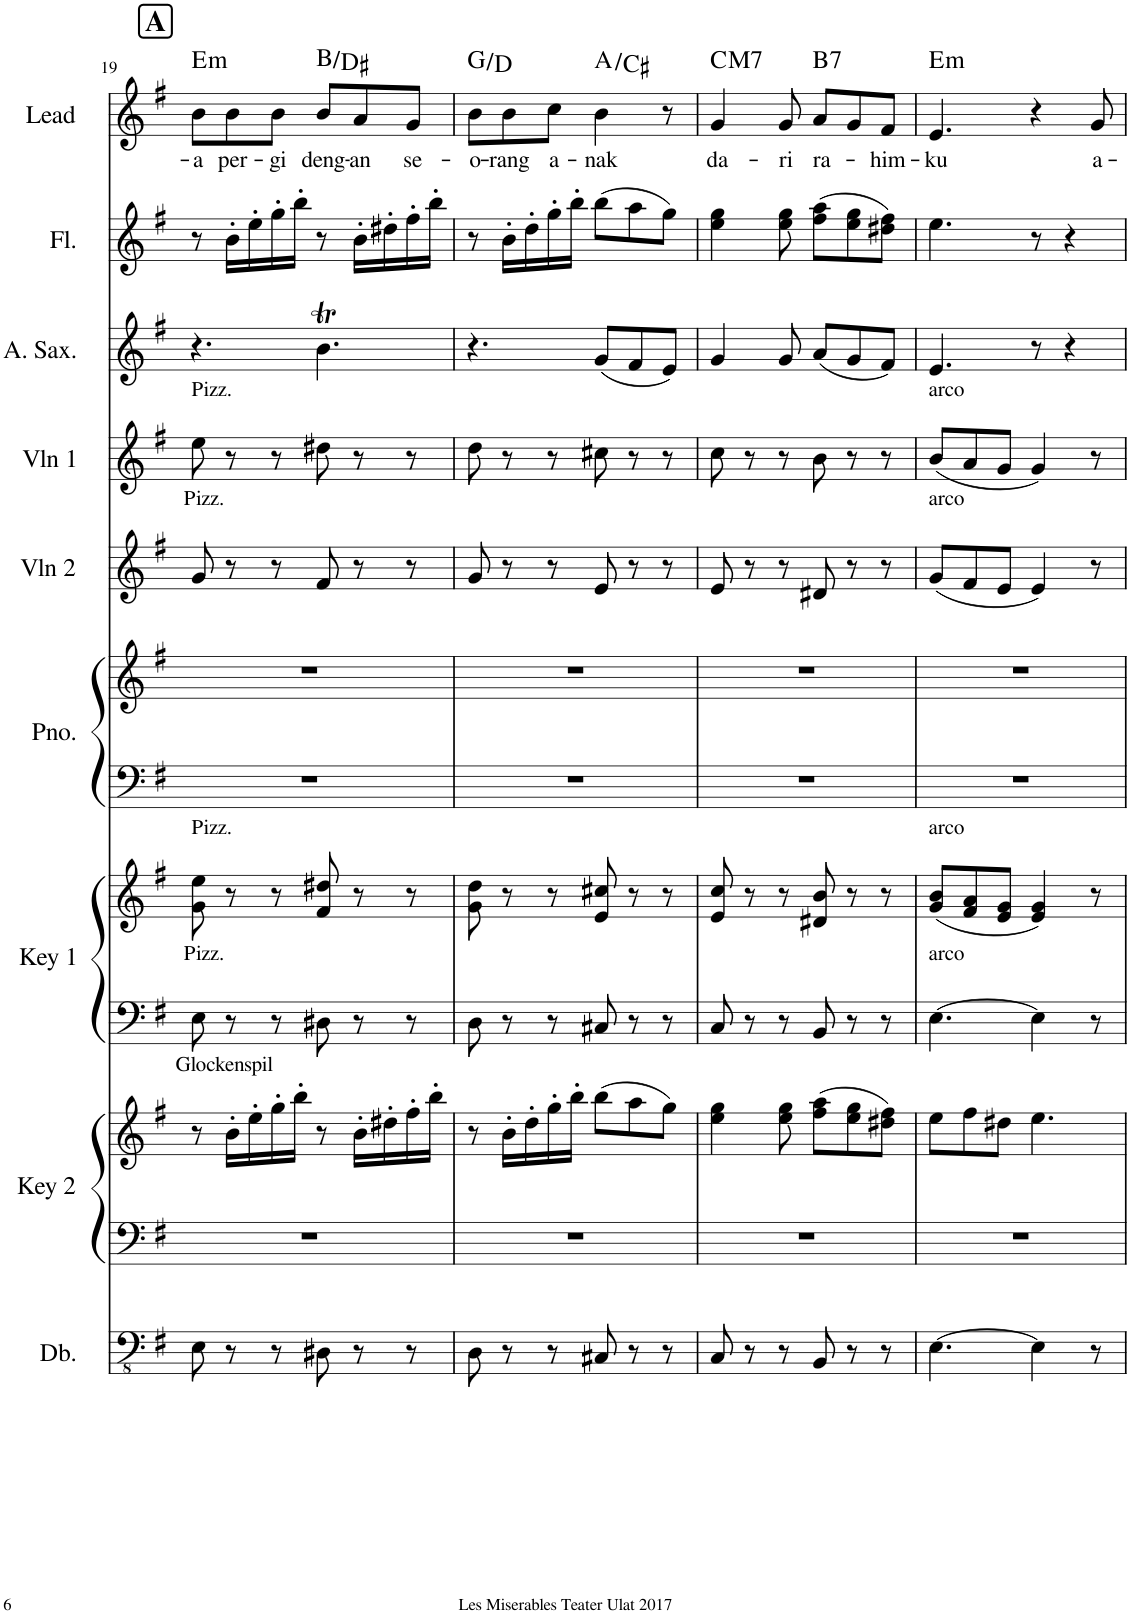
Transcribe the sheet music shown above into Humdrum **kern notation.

**kern	**kern	**kern	**kern	**kern	**kern	**kern	**kern	**kern	**kern	**kern	**kern	**text	**harte
*part9	*part8	*part8	*part7	*part7	*part6	*part6	*part5	*part4	*part3	*part2	*part1	*part1	*part1
*staff12	*staff11	*staff10	*staff9	*staff8	*staff7	*staff6	*staff5	*staff4	*staff3	*staff2	*staff1	*staff1	*
*I"Double Bass	*I"Keyboard 2	*	*I"Keyboard 1	*	*I"Piano	*	*I"Violin 2	*I"Violin 1	*I"Alto Saxophone	*I"Flute	*I"Lead	*	*
*I'Db.	*I'Key 2	*	*I'Key 1	*	*I'Pno.	*	*I'Vln 2	*I'Vln 1	*I'A. Sax.	*I'Fl.	*I'Lead	*	*
!!LO:PB:g=z
*clefFv4	*clefF4	*clefG2	*clefF4	*clefG2	*clefF4	*clefG2	*clefG2	*clefG2	*clefG2	*clefG2	*clefG2	*	*
*ITrd7c12	*	*	*	*	*	*	*	*	*ITrd5c9	*	*	*	*
*k[f#]	*k[f#]	*k[f#]	*k[f#]	*k[f#]	*k[f#]	*k[f#]	*k[f#]	*k[f#]	*k[f#]	*k[f#]	*k[f#]	*	*
*M6/8	*M6/8	*M6/8	*M6/8	*M6/8	*M6/8	*M6/8	*M6/8	*M6/8	*M6/8	*M6/8	*M6/8	*	*
!!LO:REH:place=s1:a:B:cj:fs=14:t=A
=19	=19	=19	=19	=19	=19	=19	=19	=19	=19	=19	=19	=19	=19
!	!	!	!	!	!	!	!	!LO:TX:a:t=Pizz.	!	!	!	!	!
!	!	!	!	!	!	!	!LO:TX:a:t=Pizz.	!	!	!	!	!	!
!	!	!	!	!LO:TX:a:t=Pizz.	!	!	!	!	!	!	!	!	!
!	!	!	!LO:TX:a:t=Pizz.	!	!	!	!	!	!	!	!	!	!
!	!	!	!	!	!	!	!	!	!	!	!	!LO:LY:b	!LO:H:kt=m
8EE\	2.r	8r	8E\	8g\ 8ee\	2.r	2.r	8g/	8ee\	4.r	8r	8b\L	-a	E:min
!	!	!LO:TX:a:t=Glockenspil	!	!	!	!	!	!	!	!	!	!	!
!	!	!	!	!	!	!	!	!	!	!	!	!LO:LY:b	!
8r	.	16b'\LL	8r	8r	.	.	8r	8r	.	16b'\LL	8b\	per-	.
.	.	16ee'\	.	.	.	.	.	.	.	16ee'\	.	.	.
!	!	!	!	!	!	!	!	!	!	!	!	!LO:LY:b	!
8r	.	16gg'\	8r	8r	.	.	8r	8r	.	16gg'\	8b\J	-gi	.
.	.	16bb'\JJ	.	.	.	.	.	.	.	16bb'\JJ	.	.	.
!	!	!	!	!	!	!	!	!	!	!	!	!LO:LY:b	!
8DD#X\	.	8r	8D#X\	8f#/ 8dd#X/	.	.	8f#/	8dd#X\	4.bt\	8r	8b/L	deng-	B:maj/3
!	!	!	!	!	!	!	!	!	!	!	!	!LO:LY:b	!
8r	.	16b'\LL	8r	8r	.	.	8r	8r	.	16b'\LL	8a/	-an	.
.	.	16dd#X'\	.	.	.	.	.	.	.	16dd#X'\	.	.	.
!	!	!	!	!	!	!	!	!	!	!	!	!LO:LY:b	!
8r	.	16ff#'\	8r	8r	.	.	8r	8r	.	16ff#'\	8g/J	se-	.
.	.	16bb'\JJ	.	.	.	.	.	.	.	16bb'\JJ	.	.	.
=20	=20	=20	=20	=20	=20	=20	=20	=20	=20	=20	=20	=20	=20
!	!	!	!	!	!	!	!	!	!	!	!	!LO:LY:b	!
8DD\	2.r	8r	8D\	8g\ 8dd\	2.r	2.r	8g/	8dd\	4.r	8r	8b\L	-o-	G:maj/5
!	!	!	!	!	!	!	!	!	!	!	!	!LO:LY:b	!
8r	.	16b'\LL	8r	8r	.	.	8r	8r	.	16b'\LL	8b\	-rang	.
.	.	16dd'\	.	.	.	.	.	.	.	16dd'\	.	.	.
!	!	!	!	!	!	!	!	!	!	!	!	!LO:LY:b	!
8r	.	16gg'\	8r	8r	.	.	8r	8r	.	16gg'\	8cc\J	a-	.
.	.	16bb'\JJ	.	.	.	.	.	.	.	16bb'\JJ	.	.	.
!	!	!	!	!	!	!	!	!	!	!	!	!LO:LY:b	!
8CC#X/	.	(8bb\L	8C#X/	8e/ 8cc#X/	.	.	8e/	8cc#X\	(8g/L	(8bb\L	4b\	-nak	A:maj/3
8r	.	8aa\	8r	8r	.	.	8r	8r	8f#/	8aa\	.	.	.
8r	.	8gg\J)	8r	8r	.	.	8r	8r	8e/J)	8gg\J)	8r	.	.
=21	=21	=21	=21	=21	=21	=21	=21	=21	=21	=21	=21	=21	=21
!	!	!	!	!	!	!	!	!	!	!	!	!LO:LY:b	!LO:H:kt=M7
8CC/	2.r	4ee\ 4gg\	8C/	8e/ 8cc/	2.r	2.r	8e/	8cc\	4g/	4ee\ 4gg\	4g/	da-	C:maj7
8r	.	.	8r	8r	.	.	8r	8r	.	.	.	.	.
!	!	!	!	!	!	!	!	!	!	!	!	!LO:LY:b	!
8r	.	8ee\ 8gg\	8r	8r	.	.	8r	8r	8g/	8ee\ 8gg\	8g/	-ri	.
!	!	!	!	!	!	!	!	!	!	!	!	!LO:LY:b	!LO:H:kt=7
8BBB/	.	(8ff#\ 8aa\L	8BB/	8d#X/ 8b/	.	.	8d#X/	8b\	(8a/L	(8ff#\ 8aa\L	8a/L	ra-	B:7
8r	.	8ee\ 8gg\	8r	8r	.	.	8r	8r	8g/	8ee\ 8gg\	8g/	.	.
!	!	!	!	!	!	!	!	!	!	!	!	!LO:LY:b	!
8r	.	8dd#X\ 8ff#\J)	8r	8r	.	.	8r	8r	8f#/J)	8dd#X\ 8ff#\J)	8f#/J	-him-	.
=22	=22	=22	=22	=22	=22	=22	=22	=22	=22	=22	=22	=22	=22
!	!	!	!	!	!	!	!	!LO:TX:a:t=arco	!	!	!	!	!
!	!	!	!	!	!	!	!LO:TX:a:t=arco	!	!	!	!	!	!
!	!	!	!	!LO:TX:a:t=arco	!	!	!	!	!	!	!	!	!
!	!	!	!LO:TX:a:t=arco	!	!	!	!	!	!	!	!	!	!
!	!	!	!	!	!	!	!	!	!	!	!	!LO:LY:b	!LO:H:kt=m
[4.EE\	2.r	8ee\L	[4.E\	(8g/ 8b/L	2.r	2.r	(8g/L	(8b/L	4.e/	4.ee\	4.e/	-ku	E:min
.	.	8ff#\	.	8f#/ 8a/	.	.	8f#/	8a/	.	.	.	.	.
.	.	8dd#X\J	.	8e/ 8g/J	.	.	8e/J	8g/J	.	.	.	.	.
4EE\]	.	4.ee\	4E\]	4e/ 4g/)	.	.	4e/)	4g/)	8r	8r	4r	.	.
.	.	.	.	.	.	.	.	.	4r	4r	.	.	.
!	!	!	!	!	!	!	!	!	!	!	!	!LO:LY:b	!
8r	.	.	8r	8r	.	.	8r	8r	.	.	8g/	a-	.
=	=	=	=	=	=	=	=	=	=	=	=	=	=
*-	*-	*-	*-	*-	*-	*-	*-	*-	*-	*-	*-	*-	*-
